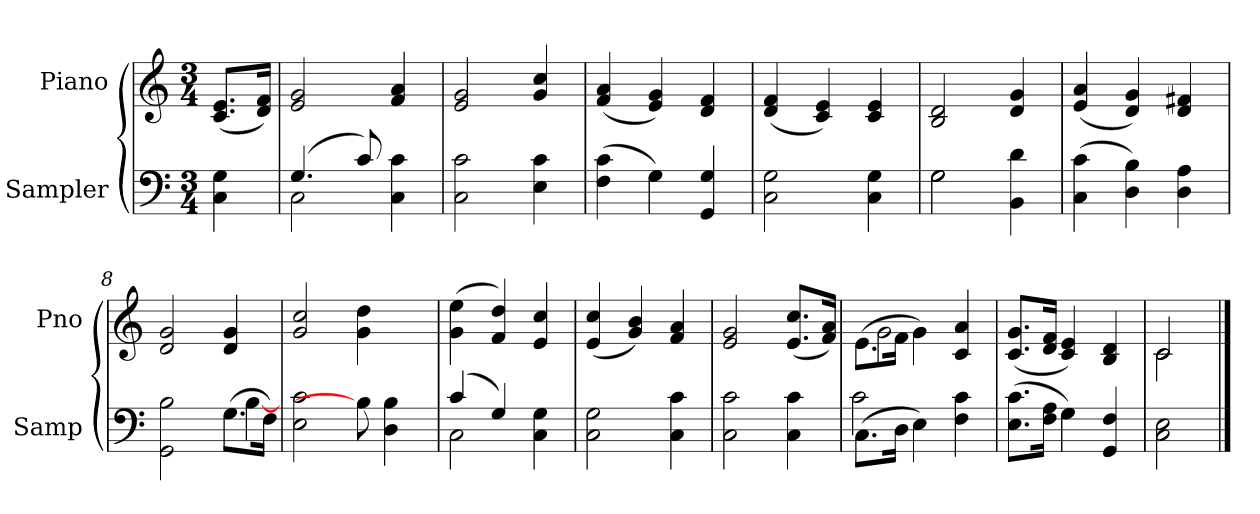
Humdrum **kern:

**kern	**kern
*part2	*part1
*staff2	*staff1
*I"Sampler	*I"Piano
*I'Samp	*I'Pno
*clefF4	*clefG2
*M3/4	*M3/4
=1	=1
4C 4G	(8.c/ 8.e/L
.	16d/ 16f/Jk)
=2	=2
*^	*
(4.G/	2C	2e 2g
8c/)	.	.
4C 4c	4ryy	4f 4a
*v	*v	*
=3	=3
2C 2c	2e 2g
4E 4c	4g 4cc
=4	=4
*^	*
(4F 4c	4ryy	(4f 4a
4G\)	4G	4e 4g)
4GG 4G	4ryy	4d 4f
*v	*v	*
=5	=5
2C 2G	(4d 4f
.	4c 4e)
4C 4G	4c 4e
=6	=6
*^	*
2G\	2G	2B 2d
4BB 4d	4ryy	4d 4g
*v	*v	*
=7	=7
(4C 4c	(4e 4a
4D 4B)	4d 4g)
4D 4A	4d 4f#X
=8	=8
*^	*
2GG 2B	2ryy	2d 2g
(8.G\L	[4B	4d 4g
16F\Jk)	.	.
*v	*v	*
=9	=9
2E 2c	2g 2cc
8B]	4g 4dd
4D 4B	.
.	8ryy
=10	=10
*^	*
(4c/	2C	(4g 4ee
4G/)	.	4f 4dd)
4C 4G	4ryy	4e 4cc
*v	*v	*
=11	=11
2C 2G	(4e 4cc
.	4g 4b)
4C 4c	4f 4a
=12	=12
2C 2c	2e 2g
4C 4c	(8.e/ 8.cc/L
.	16f/ 16a/Jk)
=13	=13
*^	*^
(8.C\L	2c	(8.e\L	2g
16D\Jk	.	16f\Jk	.
4E\)	.	4g\)	.
4F 4c	4ryy	4c 4a	4ryy
*	*	*v	*v
=14	=14	=14
(8.E\ 8.c\L	4ryy	(8.c/ 8.g/L
16F\ 16A\Jk	.	16d/ 16f/Jk
4G\)	4G	4c 4e)
4GG 4F	4ryy	4B 4d
*v	*v	*
=15	=15
*	*^
2C 2E	2c/	2c
*	*v	*v
==	==
*-	*-
